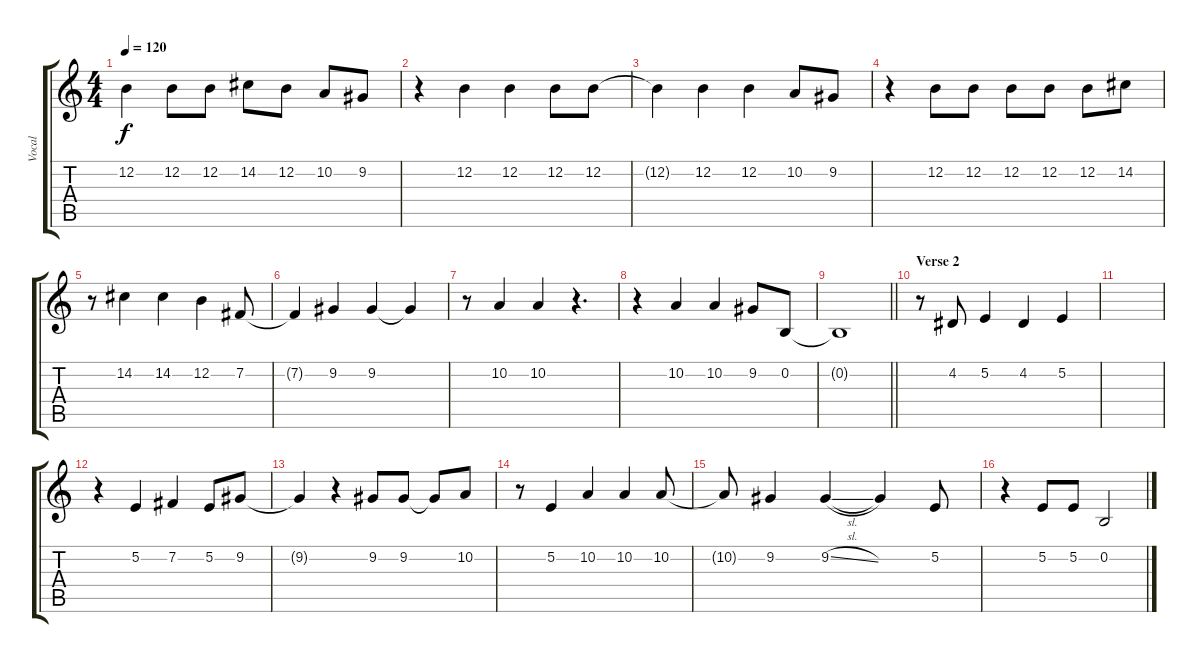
\track ("Vocal" "Vocal") {instrument clarinet}
\staff {score tabs}
\tuning (E4 B3 G3 D3 A2 E2) {hide}
\ts (4 4)
\tempo 120
\clef g2
\ks c
12.2{t}.4{dy f} 12.2.8 12.2.8 14.2.8 12.2.8 10.2.8 9.2.8 |
r.4 12.2.4 12.2.4 12.2.8 12.2.8 |
12.2{t}.4 12.2.4 12.2.4 10.2.8 9.2.8 |
r.4 12.2.8 12.2.8 12.2.8 12.2.8 12.2.8 14.2.8 |
r.8 14.2.4 14.2.4 12.2.4 7.2.8 |
7.2{t}.4 9.2.4 9.2.4 9.2{t}.4 |
r.8 10.2.4 10.2.4 r.4{d} |
r.4 10.2.4 10.2.4 9.2.8 0.2.8 |
\barLineRight lightlight
0.2{t}.1 |
\section ("" "Verse 2")
r.8 4.2.8 5.2.4 4.2.4 5.2.4 |
|
r.4 5.2.4 7.2.4 5.2.8 9.2.8 |
9.2{t}.4 r.4 9.2.8 9.2.8 9.2{t}.8 10.2.8 |
r.8 5.2.4 10.2.4 10.2.4 10.2.8 |
10.2{t}.8 9.2.4 9.2{sl}.4 9.2{t}.4 5.2.8 |
r.4 5.2.8 5.2.8 0.2.2
